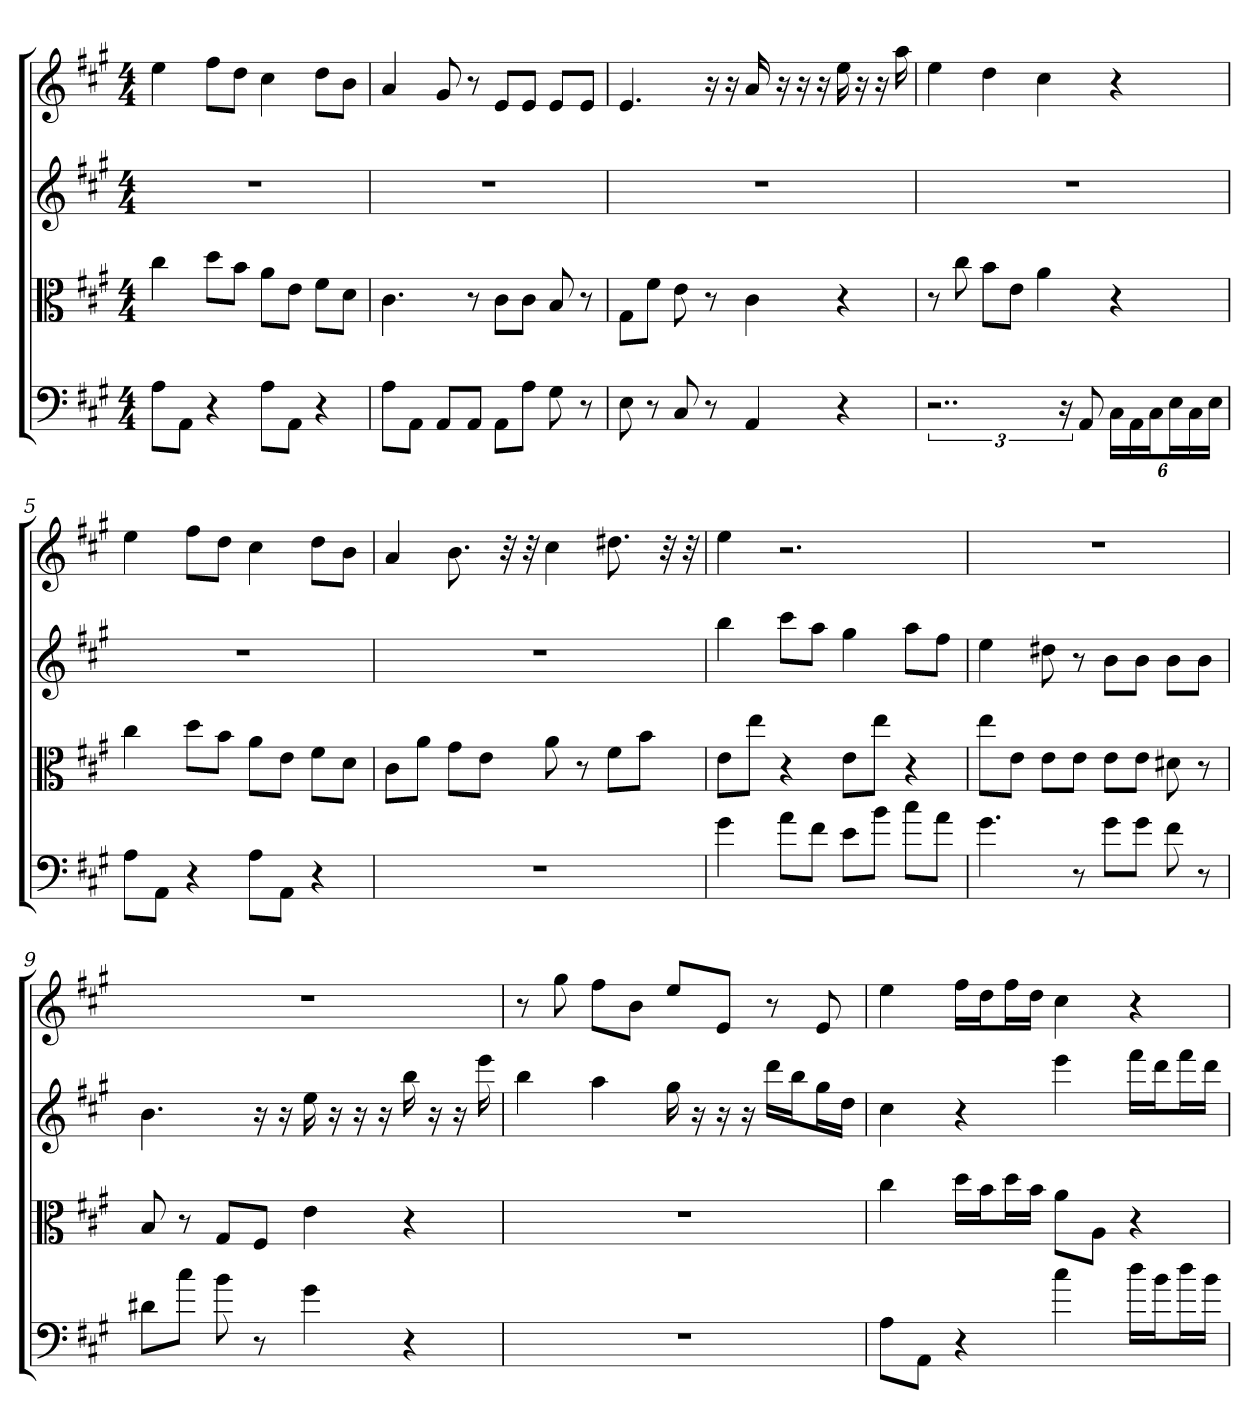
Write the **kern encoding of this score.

**kern	**kern	**kern	**kern
*part4	*part3	*part2	*part1
*staff4	*staff3	*staff2	*staff1
*clefF4	*clefC3	*clefG2	*clefG2
*k[f#c#g#]	*k[f#c#g#]	*k[f#c#g#]	*k[f#c#g#]
*A:	*A:	*A:	*A:
*M4/4	*M4/4	*M4/4	*M4/4
=	=	=	=
8A\L	4cc#	1r	4ee
8AA\J	.	.	.
4r	8dd\L	.	8ff#\L
.	8b\J	.	8dd\J
8A\L	8a\L	.	4cc#
8AA\J	8e\J	.	.
4r	8f#\L	.	8dd\L
.	8d\J	.	8b\J
=2	=2	=2	=2
8A\L	4.c#	1r	4a
8AA\J	.	.	.
8AA/L	.	.	8g#
8AA/J	8r	.	8r
8AA\L	8c#\L	.	8e/L
8A\J	8c#\J	.	8e/J
8G#	8B	.	8e/L
8r	8r	.	8e/J
=3	=3	=3	=3
8E	8G#\L	1r	4.e
8r	8f#\J	.	.
8C#	8e	.	.
8r	8r	.	16r
.	.	.	16r
4AA	4c#	.	16a
.	.	.	16r
.	.	.	16r
.	.	.	16r
4r	4r	.	16ee
.	.	.	16r
.	.	.	16r
.	.	.	16aa
=4	=4	=4	=4
3..r	8r	1r	4ee
.	8cc#	.	.
.	8b\L	.	4dd
.	8e\J	.	.
.	4a	.	4cc#
24r	.	.	.
8AA	.	.	.
24C#\LL	4r	.	4r
24AA\	.	.	.
24C#\J	.	.	.
24E\L	.	.	.
24C#\	.	.	.
24E\JJ	.	.	.
=5	=5	=5	=5
8A\L	4cc#	1r	4ee
8AA\J	.	.	.
4r	8dd\L	.	8ff#\L
.	8b\J	.	8dd\J
8A\L	8a\L	.	4cc#
8AA\J	8e\J	.	.
4r	8f#\L	.	8dd\L
.	8d\J	.	8b\J
=6	=6	=6	=6
1r	8c#\L	1r	4a
.	8a\J	.	.
.	8g#\L	.	8.b
.	8e\J	.	.
.	.	.	32r
.	.	.	32r
.	8a	.	4cc#
.	8r	.	.
.	8f#\L	.	8.dd#X
.	8b\J	.	.
.	.	.	32r
.	.	.	32r
=7	=7	=7	=7
4g#	8e\L	4bb	4ee
.	8ee\J	.	.
8a\L	4r	8ccc#\L	2.r
8f#\J	.	8aa\J	.
8e\L	8e\L	4gg#	.
8b\J	8ee\J	.	.
8cc#\L	4r	8aa\L	.
8a\J	.	8ff#\J	.
=8	=8	=8	=8
4.g#	8ee\L	4ee	1r
.	8e\J	.	.
.	8e\L	8dd#X	.
8r	8e\J	8r	.
8g#\L	8e\L	8b\L	.
8g#\J	8e\J	8b\J	.
8f#	8d#X	8b\L	.
8r	8r	8b\J	.
=9	=9	=9	=9
8d#X\L	8B	4.b	1r
8cc#\J	8r	.	.
8b	8G#/L	.	.
8r	8F#/J	16r	.
.	.	16r	.
4g#	4e	16ee	.
.	.	16r	.
.	.	16r	.
.	.	16r	.
4r	4r	16bb	.
.	.	16r	.
.	.	16r	.
.	.	16eee	.
=10	=10	=10	=10
1r	1r	4bb	8r
.	.	.	8gg#
.	.	4aa	8ff#\L
.	.	.	8b\J
.	.	16gg#	8ee/L
.	.	16r	.
.	.	16r	8e/J
.	.	16r	.
.	.	16ddd\LL	8r
.	.	16bb\J	.
.	.	16gg#\L	8e
.	.	16dd\JJ	.
=11	=11	=11	=11
8A\L	4cc#	4cc#	4ee
8AA\J	.	.	.
4r	16dd\LL	4r	16ff#\LL
.	16b\J	.	16dd\J
.	16dd\L	.	16ff#\L
.	16b\JJ	.	16dd\JJ
4cc#	8a\L	4eee	4cc#
.	8A\J	.	.
16dd\LL	4r	16fff#\LL	4r
16b\J	.	16ddd\J	.
16dd\L	.	16fff#\L	.
16b\JJ	.	16ddd\JJ	.
=	=	=	=
*-	*-	*-	*-
